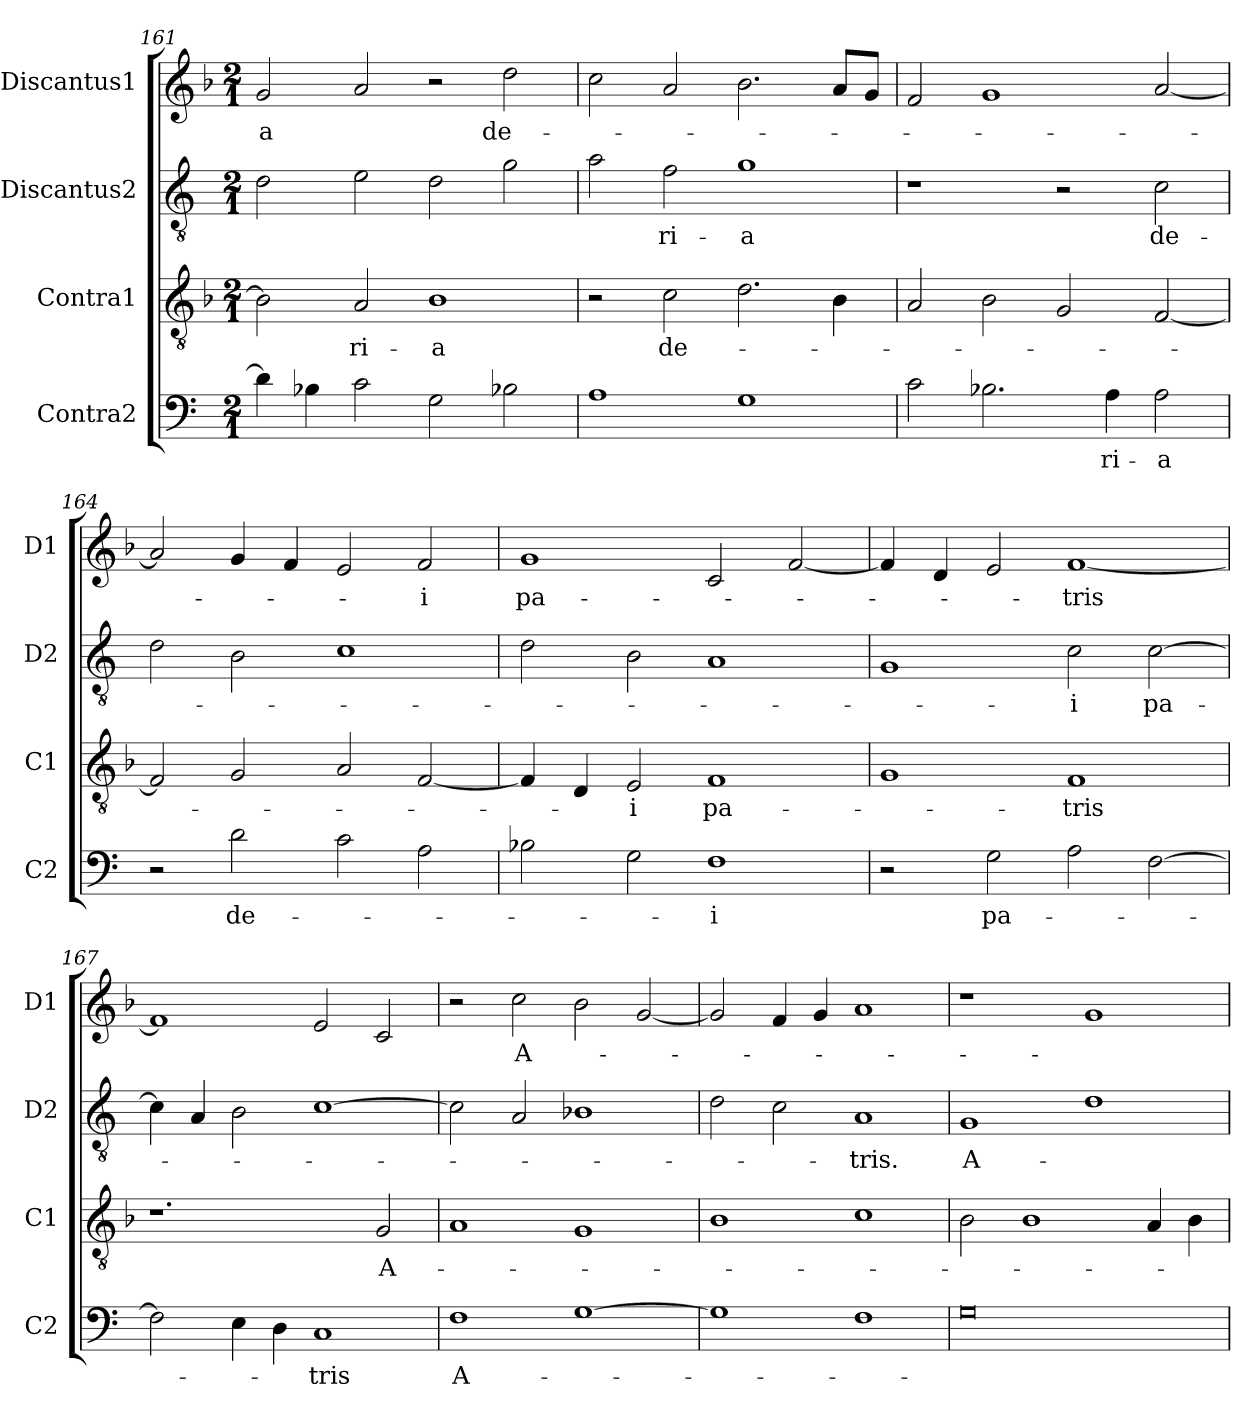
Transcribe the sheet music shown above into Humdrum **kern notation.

**kern	**text	**kern	**text	**kern	**text	**kern	**text
*part4	*part4	*part3	*part3	*part2	*part2	*part1	*part1
*staff4	*staff4	*staff3	*staff3	*staff2	*staff2	*staff1	*staff1
*I"Contra2	*	*I"Contra1	*	*I"Discantus2	*	*I"Discantus1	*
*I'C2	*	*I'C1	*	*I'D2	*	*I'D1	*
*clefF4	*	*clefGv2	*	*clefGv2	*	*clefG2	*
*k[]	*	*k[b-]	*	*k[]	*	*k[b-]	*
*M2/1	*	*M2/1	*	*M2/1	*	*M2/1	*
=161	=161	=161	=161	=161	=161	=161	=161
4d\]	.	2B-\]	.	2d\	.	2g/	-a
4B-X\	.	.	.	.	.	.	.
2c\	.	2A/	-ri-	2e\	.	2a/	.
2G\	.	1B-	-a	2d\	.	2r	.
2B-X\	.	.	.	2g\	.	2dd\	de-
=162	=162	=162	=162	=162	=162	=162	=162
1A	.	2r	.	2a\	.	2cc\	.
.	.	2c\	de-	2f\	-ri-	2a/	.
1G	.	2.d\	.	1g	-a	2.b-\	.
.	.	4B-\	.	.	.	8a/L	.
.	.	.	.	.	.	8g/J	.
=163	=163	=163	=163	=163	=163	=163	=163
2c\	.	2A/	.	1r	.	2f/	.
2.B-X\	.	2B-\	.	.	.	1g	.
.	.	2G/	.	2r	.	.	.
4A\	-ri-	.	.	.	.	.	.
2A\	-a	[2F/	.	2c\	de-	[2a/	.
=164	=164	=164	=164	=164	=164	=164	=164
2r	.	2F/]	.	2d\	.	2a/]	.
2d\	de-	2G/	.	2B\	.	4g/	.
.	.	.	.	.	.	4f/	.
2c\	.	2A/	.	1c	.	2e/	.
2A\	.	[2F/	.	.	.	2f/	-i
=165	=165	=165	=165	=165	=165	=165	=165
2B-X\	.	4F/]	.	2d\	.	1g	pa-
.	.	4D/	.	.	.	.	.
2G\	.	2E/	-i	2B\	.	.	.
1F	-i	1F	pa-	1A	.	2c/	.
.	.	.	.	.	.	[2f/	.
=166	=166	=166	=166	=166	=166	=166	=166
2r	.	1G	.	1G	.	4f/]	.
.	.	.	.	.	.	4d/	.
2G\	pa-	.	.	.	.	2e/	.
2A\	.	1F	-tris	2c\	-i	[1f	-tris
[2F\	.	.	.	[2c\	pa-	.	.
=167	=167	=167	=167	=167	=167	=167	=167
2F\]	.	1.r	.	4c\]	.	1f]	.
.	.	.	.	4A/	.	.	.
4E\	.	.	.	2B\	.	.	.
4D\	.	.	.	.	.	.	.
1C	-tris	.	.	[1c	.	2e/	.
.	.	2G/	A-	.	.	2c/	.
=168	=168	=168	=168	=168	=168	=168	=168
1F	A-	1A	.	2c\]	.	2r	.
.	.	.	.	2A/	.	2cc\	A-
[1G	.	1G	.	1B-X	.	2b-\	.
.	.	.	.	.	.	[2g/	.
=169	=169	=169	=169	=169	=169	=169	=169
1G]	.	1B-	.	2d\	.	2g/]	.
.	.	.	.	2c\	.	4f/	.
.	.	.	.	.	.	4g/	.
1F	.	1c	.	1A	-tris.	1a	.
=170	=170	=170	=170	=170	=170	=170	=170
0G	.	2B-\	.	1G	A-	1r	.
.	.	1B-	.	.	.	.	.
.	.	.	.	1d	.	1g	.
.	.	4A/	.	.	.	.	.
.	.	4B-\	.	.	.	.	.
=	=	=	=	=	=	=	=
*-	*-	*-	*-	*-	*-	*-	*-
